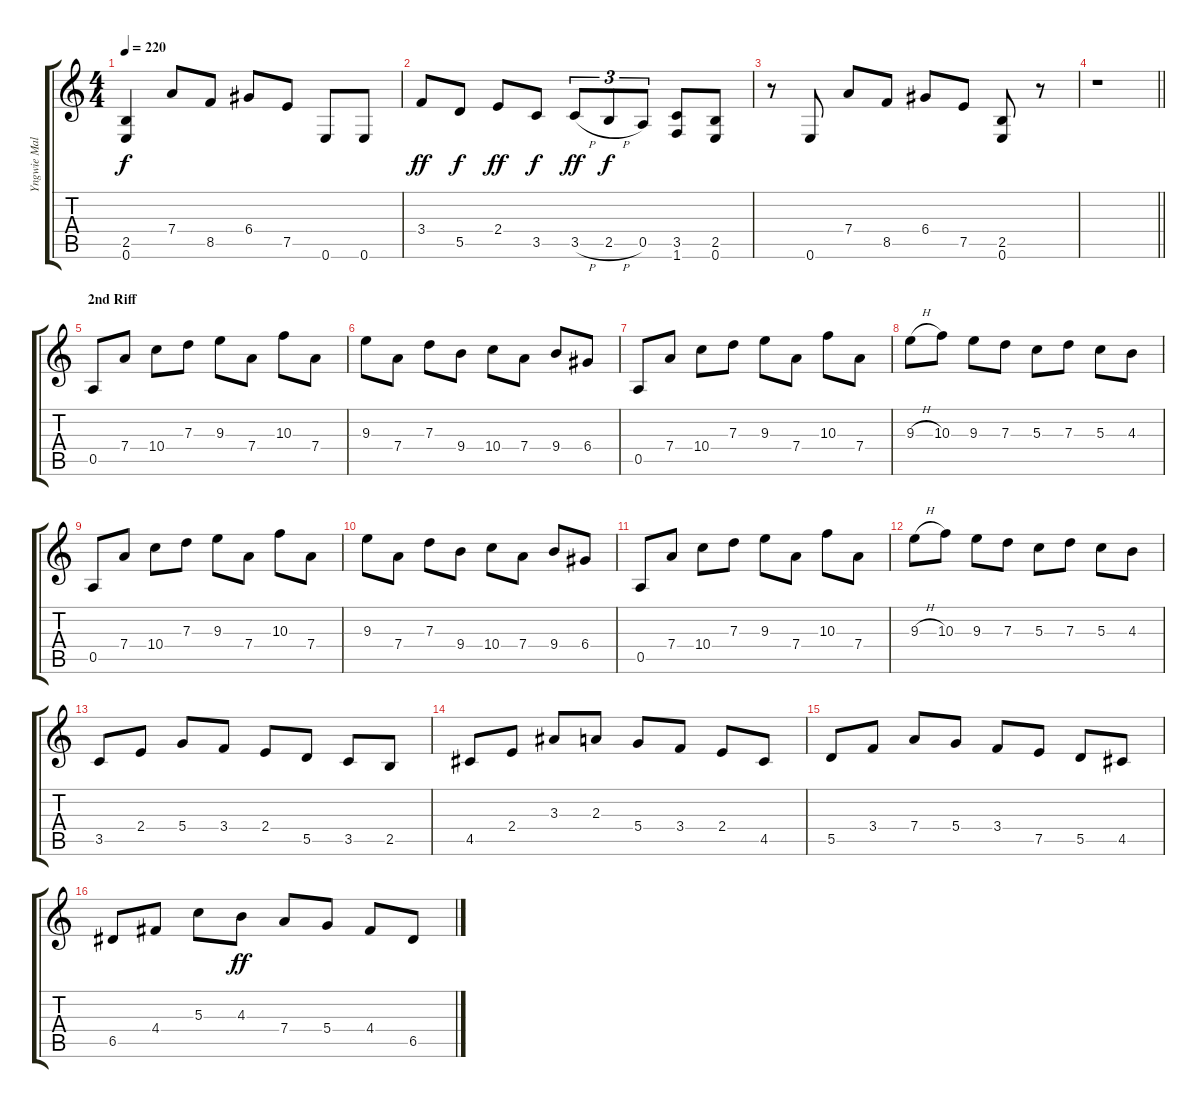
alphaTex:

\track ("Yngwie Malmsteen" "Yngwie Mal") {instrument overdrivenguitar}
\staff {score tabs}
\tuning (E4 B3 G3 D3 A2 E2) {hide}
\ts (4 4)
\tempo 220
\clef g2
\ks c
(2.5 0.6).4{dy f} 7.4.8 8.5.8 6.4.8 7.5.8 0.6.8 0.6.8 |
3.4.8{dy ff} 5.5.8{dy f} 2.4.8{dy ff} 3.5.8{dy f} 3.5{h}.8{tu (3 2) dy ff} 2.5{h}.8{tu (3 2) dy f} 0.5.8{tu (3 2)} (3.5 1.6).8 (2.5 0.6).8 |
r.8 0.6.8 7.4.8 8.5.8 6.4.8 7.5.8 (2.5 0.6).8 r.8 |
\barLineRight lightlight
r.1 |
\section ("" "2nd Riff")
0.5.8 7.4.8 10.4.8 7.3.8 9.3.8 7.4.8 10.3.8 7.4.8 |
9.3.8 7.4.8 7.3.8 9.4.8 10.4.8 7.4.8 9.4.8 6.4.8 |
0.5.8 7.4.8 10.4.8 7.3.8 9.3.8 7.4.8 10.3.8 7.4.8 |
9.3{h}.8 10.3.8 9.3.8 7.3.8 5.3.8 7.3.8 5.3.8 4.3.8 |
0.5.8 7.4.8 10.4.8 7.3.8 9.3.8 7.4.8 10.3.8 7.4.8 |
9.3.8 7.4.8 7.3.8 9.4.8 10.4.8 7.4.8 9.4.8 6.4.8 |
0.5.8 7.4.8 10.4.8 7.3.8 9.3.8 7.4.8 10.3.8 7.4.8 |
9.3{h}.8 10.3.8 9.3.8 7.3.8 5.3.8 7.3.8 5.3.8 4.3.8 |
3.5.8 2.4.8 5.4.8 3.4.8 2.4.8 5.5.8 3.5.8 2.5.8 |
4.5.8 2.4.8 3.3.8 2.3.8 5.4.8 3.4.8 2.4.8 4.5.8 |
5.5.8 3.4.8 7.4.8 5.4.8 3.4.8 7.5.8 5.5.8 4.5.8 |
6.5.8 4.4.8 5.3.8 4.3.8{dy ff} 7.4.8 5.4.8 4.4.8 6.5.8
